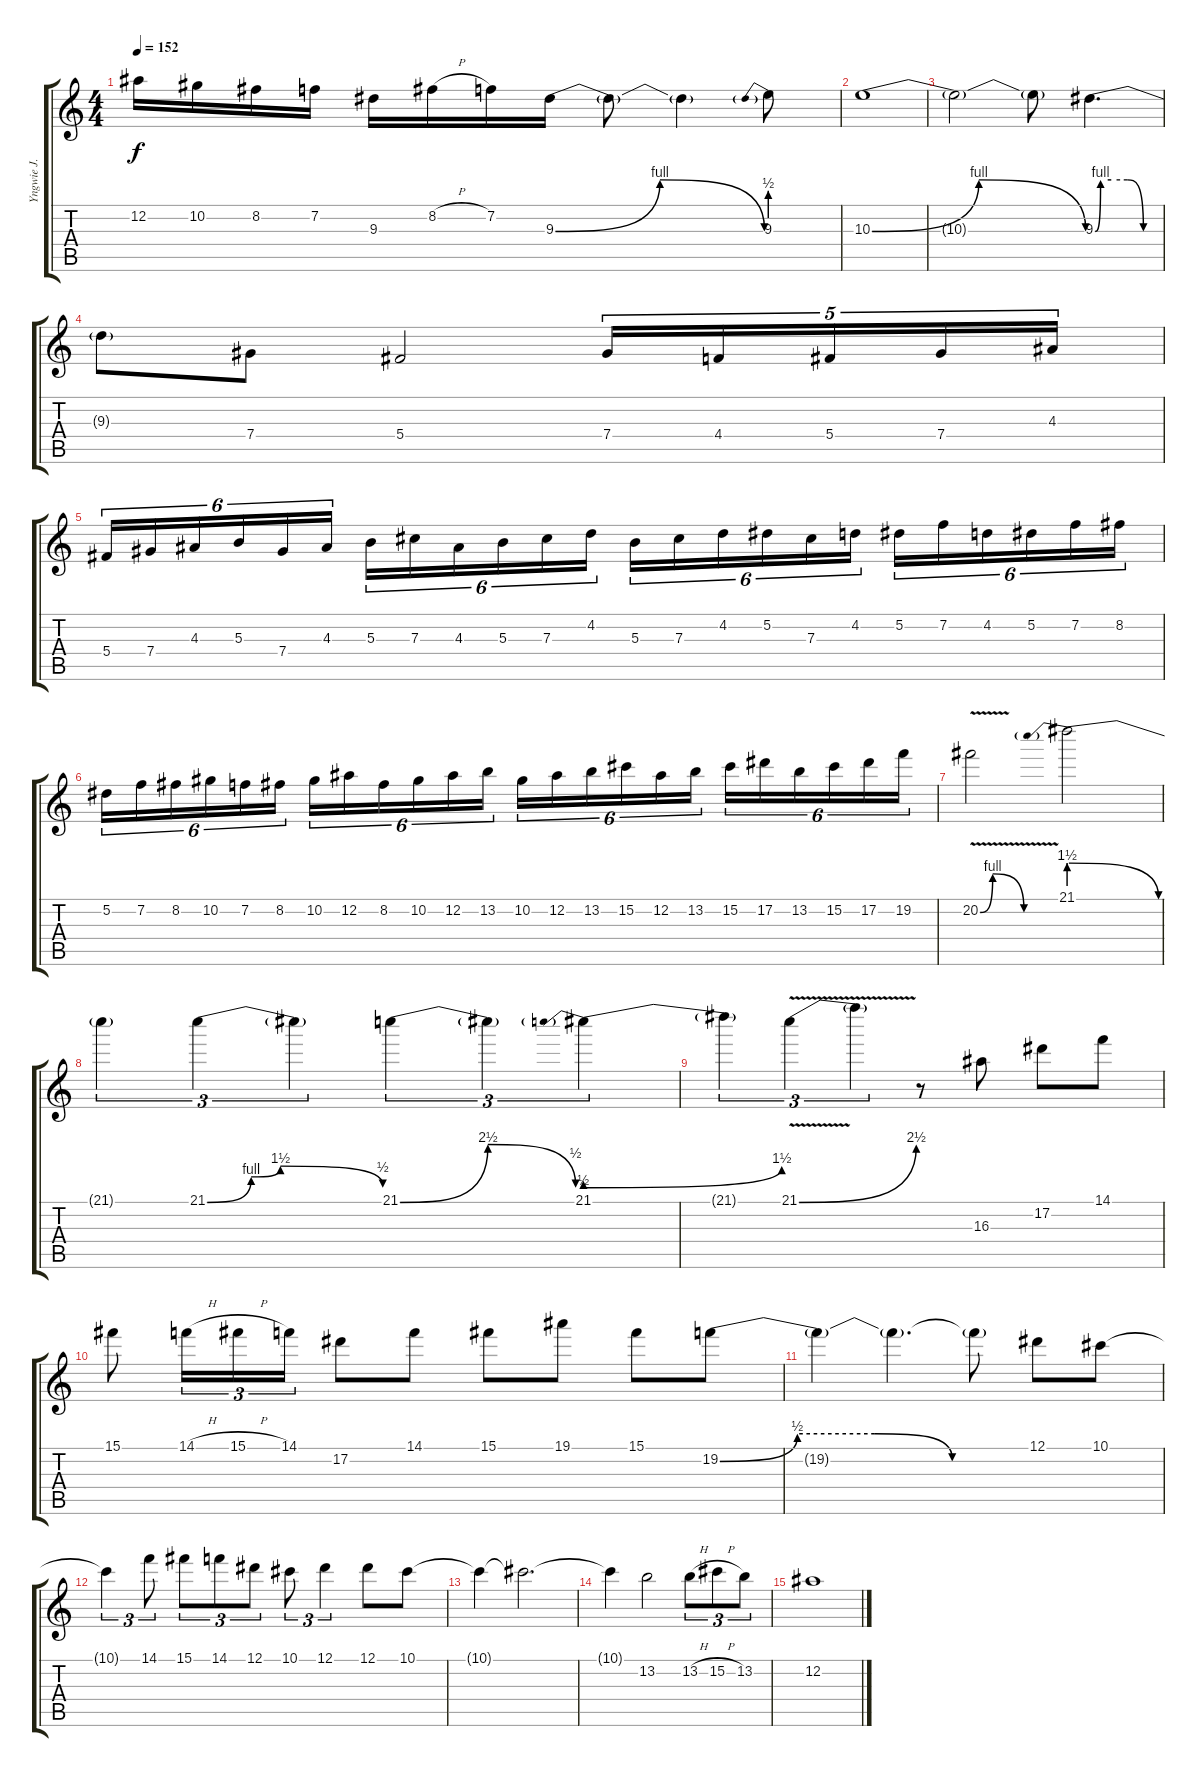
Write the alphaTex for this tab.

\track ("Yngwie J. Malmsteen (Solo)" "Yngwie J. ") {instrument overdrivenguitar}
\staff {score tabs}
\tuning (Eb4 Bb3 Gb3 Db3 Ab2 Eb2) {hide}
\ts (4 4)
\tempo 152
\clef g2
\ks c
12.2.16{dy f} 10.2.16 8.2.16 7.2.16 9.3.16 8.2{h}.16 7.2.16 9.3{be (bendrelease 0 0 15 4 30 4 60 0)}.16 9.3{t}.8 9.3{t}.4 9.3{be (prebend 0 2 60 2)}.8 |
10.3{be (bendrelease 0 0 15 4 30 4 60 0)}.1 |
10.3{t}.2 10.3{t}.8 9.3{be (custom 0 0 5 4 15 4 30 4 45 0 60 0)}.4{d} |
9.3{t}.8 7.4.8 5.4.2 7.4.16{tu (5 4)} 4.4.16{tu (5 4)} 5.4.16{tu (5 4)} 7.4.16{tu (5 4)} 4.3.16{tu (5 4)} |
5.4.16{tu (6 4)} 7.4.16{tu (6 4)} 4.3.16{tu (6 4)} 5.3.16{tu (6 4)} 7.4.16{tu (6 4)} 4.3.16{tu (6 4)} 5.3.16{tu (6 4)} 7.3.16{tu (6 4)} 4.3.16{tu (6 4)} 5.3.16{tu (6 4)} 7.3.16{tu (6 4)} 4.2.16{tu (6 4)} 5.3.16{tu (6 4)} 7.3.16{tu (6 4)} 4.2.16{tu (6 4)} 5.2.16{tu (6 4)} 7.3.16{tu (6 4)} 4.2.16{tu (6 4)} 5.2.16{tu (6 4)} 7.2.16{tu (6 4)} 4.2.16{tu (6 4)} 5.2.16{tu (6 4)} 7.2.16{tu (6 4)} 8.2.16{tu (6 4)} |
5.2.16{tu (6 4)} 7.2.16{tu (6 4)} 8.2.16{tu (6 4)} 10.2.16{tu (6 4)} 7.2.16{tu (6 4)} 8.2.16{tu (6 4)} 10.2.16{tu (6 4)} 12.2.16{tu (6 4)} 8.2.16{tu (6 4)} 10.2.16{tu (6 4)} 12.2.16{tu (6 4)} 13.2.16{tu (6 4)} 10.2.16{tu (6 4)} 12.2.16{tu (6 4)} 13.2.16{tu (6 4)} 15.2.16{tu (6 4)} 12.2.16{tu (6 4)} 13.2.16{tu (6 4)} 15.2.16{tu (6 4)} 17.2.16{tu (6 4)} 13.2.16{tu (6 4)} 15.2.16{tu (6 4)} 17.2.16{tu (6 4)} 19.2.16{tu (6 4)} |
20.2{be (custom 0 0 10 4 35 0 60 0) v}.2 21.1{be (prebendrelease 0 6 60 0)}.2{volume 15} |
21.1{t}.4{tu (3 2) volume 14} 21.1{be (custom 0 0 15 4 25 6 60 2)}.4{tu (3 2)} 21.1{t}.4{tu (3 2)} 21.1{be (bendrelease 0 0 30 10 30 10 60 2)}.4{tu (3 2)} 21.1{t}.4{tu (3 2)} 21.1{be (prebendbend 0 2 60 6)}.4{tu (3 2)} |
21.1{t}.4{tu (3 2)} 21.1{be (bend 0 0 60 10) v}.4{tu (3 2) volume 12} 21.1{t}.4{tu (3 2) volume 12} r.8 16.3.8{volume 11} 17.2.8{volume 11} 14.1.8{volume 11} |
15.1.8{volume 11} 14.1{h}.16{tu (3 2) volume 10} 15.1{h}.16{tu (3 2)} 14.1.16{tu (3 2)} 17.2.8{volume 10} 14.1.8{volume 10} 15.1.8{volume 10} 19.1.8 15.1.8{volume 9} 19.2{be (custom 0 0 15 2 30 2 45 0 60 0)}.8{volume 9} |
19.2{t}.4{volume 9} 19.2{t}.4{d} 19.2{t}.8 12.1.8{volume 8} 10.1.8{volume 7} |
10.1{t}.4{tu (3 2)} 14.1.8{tu (3 2) volume 7} 15.1.8{tu (3 2) volume 7} 14.1.8{tu (3 2) volume 6} 12.1.8{tu (3 2)} 10.1.8{tu (3 2) volume 6} 12.1.4{tu (3 2) volume 6} 12.1.8{volume 6} 10.1.8 |
10.1{t}.4 10.1{t}.2{d volume 5} |
10.1{t}.4 13.2.2{volume 3} 13.2{h}.8{tu (3 2) volume 2} 15.2{h}.8{tu (3 2) volume 2} 13.2.8{tu (3 2) volume 2} |
12.2.1{volume 2}
